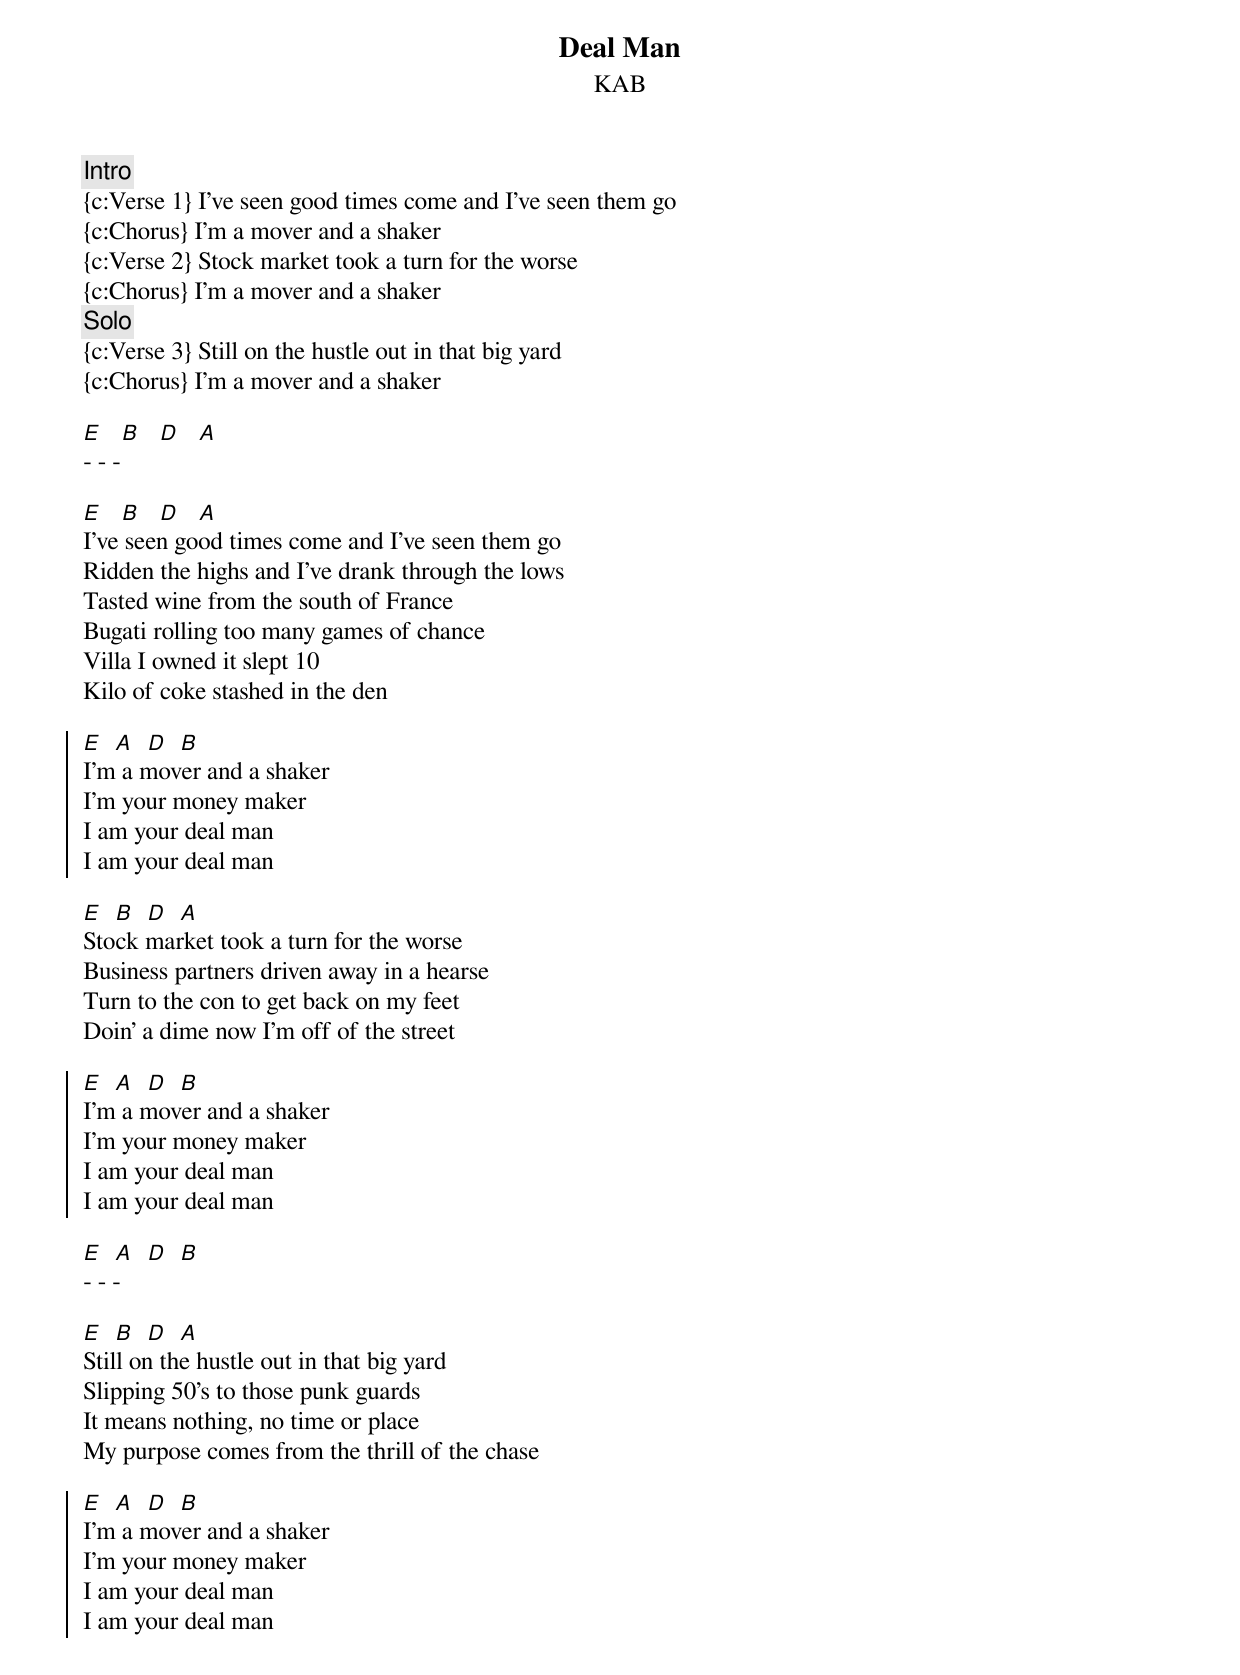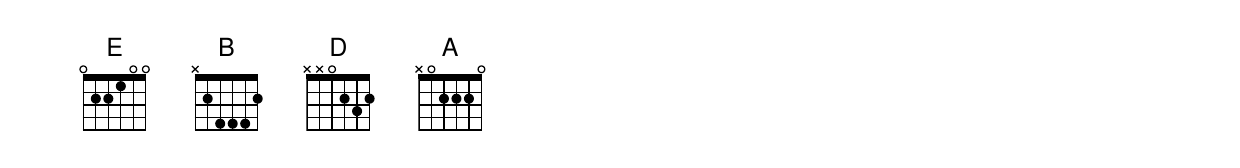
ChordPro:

{t: Deal Man}
{st: KAB}
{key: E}
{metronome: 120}
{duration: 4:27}
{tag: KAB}

{c:Intro}
{c:Verse 1} I've seen good times come and I've seen them go
{c:Chorus} I'm a mover and a shaker
{c:Verse 2} Stock market took a turn for the worse
{c:Chorus} I'm a mover and a shaker
{c:Solo}
{c:Verse 3} Still on the hustle out in that big yard
{c:Chorus} I'm a mover and a shaker

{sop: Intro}
[E]   [B]   [D]   [A]
- - -
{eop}

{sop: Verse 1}
[E]   [B]   [D]   [A]
I've seen good times come and I've seen them go
Ridden the highs and I've drank through the lows
Tasted wine from the south of France
Bugati rolling too many games of chance
Villa I owned it slept 10
Kilo of coke stashed in the den
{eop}

{soc}
[E]  [A]  [D]  [B]
I'm a mover and a shaker
I'm your money maker
I am your deal man
I am your deal man
{eoc}

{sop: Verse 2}
[E]  [B]  [D]  [A]
Stock market took a turn for the worse
Business partners driven away in a hearse
Turn to the con to get back on my feet
Doin' a dime now I'm off of the street
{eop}

{soc}
[E]  [A]  [D]  [B]
I'm a mover and a shaker
I'm your money maker
I am your deal man
I am your deal man
{eoc}

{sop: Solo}
[E]  [A]  [D]  [B]
- - -
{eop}

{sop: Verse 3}
[E]  [B]  [D]  [A]
Still on the hustle out in that big yard
Slipping 50's to those punk guards
It means nothing, no time or place
My purpose comes from the thrill of the chase
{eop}

{soc}
[E]  [A]  [D]  [B]
I'm a mover and a shaker
I'm your money maker
I am your deal man
I am your deal man
{eoc}
